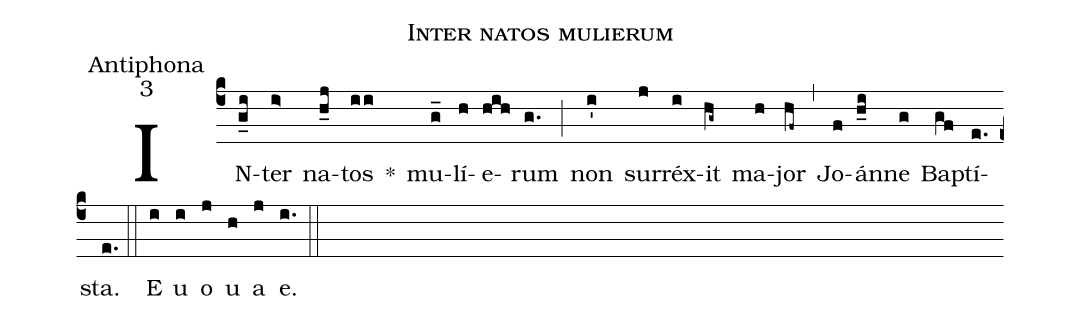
name:Inter natos mulierum;
office-part:Antiphona;
mode:3;
%%
(c4) IN(g_i)ter(i>) na(h_j)tos(ii) *() mu(g_)lí(h)e(hih)rum(g.) (;) non(i') sur(j)réx(i)it(hg~) ma(h)jor(hf~) (,) Jo(f)án(h_i)ne(g) Ba(gf)ptí(e.)sta.(e.) (::) E(i) u(i) o(j) u(h) a(j) e.(i.) (::)
